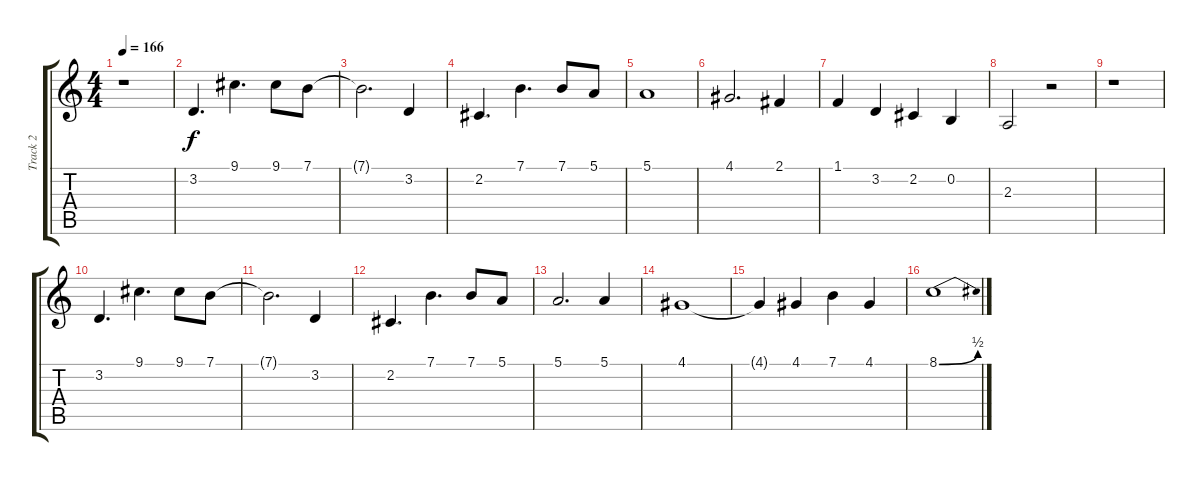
\track ("Track 2" "Track 2") {instrument voiceoohs}
\staff {score tabs}
\tuning (E4 B3 G3 D3 A2 E2) {hide}
\ts (4 4)
\tempo 166
\clef g2
\ks c
r.1{dy f} |
3.2.4{d} 9.1.4{d} 9.1.8 7.1.8 |
7.1{t}.2{d} 3.2.4 |
2.2.4{d} 7.1.4{d} 7.1.8 5.1.8 |
5.1.1 |
4.1.2{d} 2.1.4 |
1.1.4 3.2.4 2.2.4 0.2.4 |
2.3.2 r.2 |
r.1 |
3.2.4{d} 9.1.4{d} 9.1.8 7.1.8 |
7.1{t}.2{d} 3.2.4 |
2.2.4{d} 7.1.4{d} 7.1.8 5.1.8 |
5.1.2{d} 5.1.4 |
4.1.1 |
4.1{t}.4 4.1.4 7.1.4 4.1.4 |
8.1{be (bend 0 0 60 2)}.1
